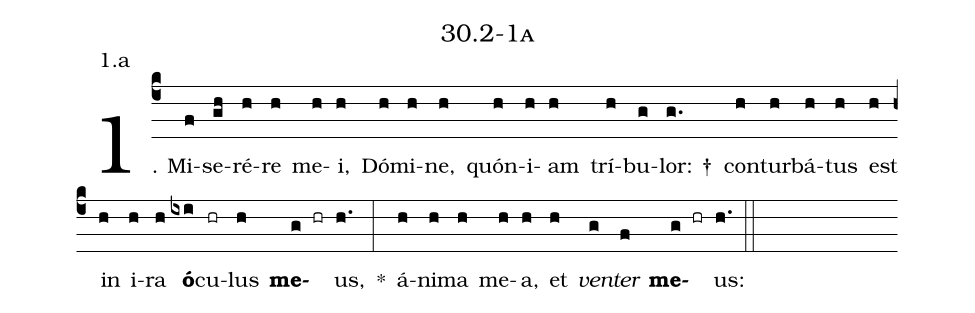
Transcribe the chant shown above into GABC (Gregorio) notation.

name: 30.2-1a;
annotation: 1.a;
%%
(c4)1. Mi(f)se(gh)ré(h)re(h) me(h)i,(h) Dó(h)mi(h)ne,(h) quón(h)i(h)am(h) trí(h)bu(g)lor: †(g.) con(h)tur(h)bá(h)tus(h) est(h) in(h) i(h)ra(h) <b>ó</b>(ixi)cu(hr)lus(h) <b>me</b>(g hr)us,(h.) *(:) á(h)ni(h)ma(h) me(h)a,(h) et(h) <i>ven</i>(g)<i>ter</i>(f) <b>me</b>(g hr)us:(h.) (::)
